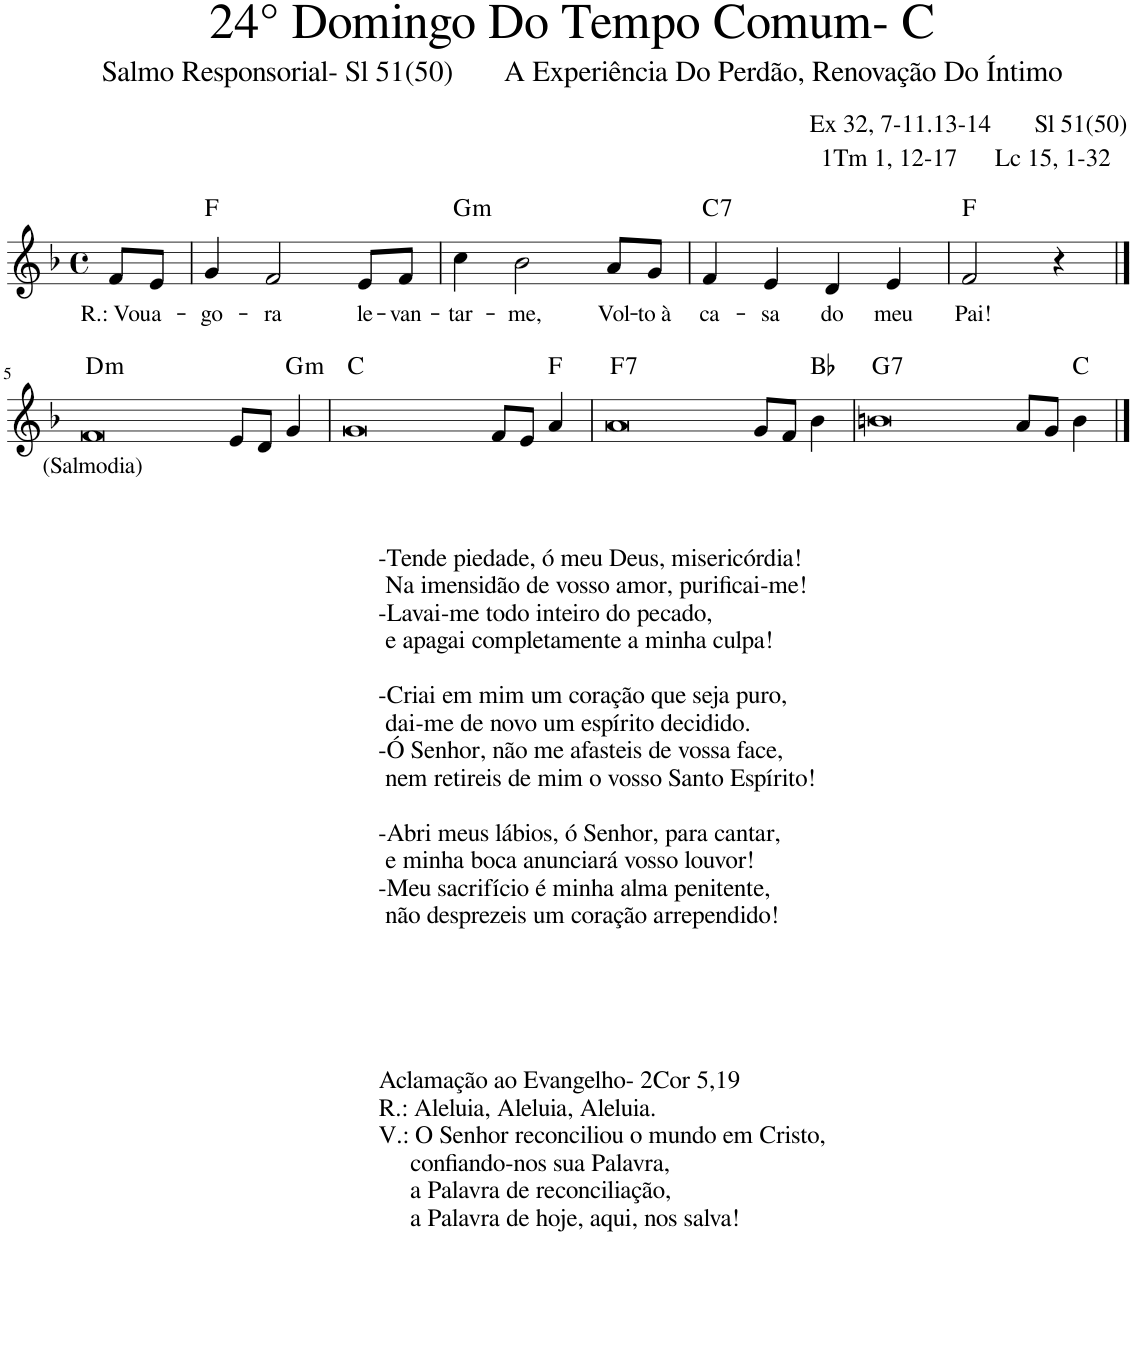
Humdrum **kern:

**kern	**text	**harte
*part1	*part1	*part1
*staff1	*staff1	*
*I"Voz	*	*
*I'Vo.	*	*
*clefG2	*	*
*k[b-]	*	*
*M4/4	*	*
*met(c)	*	*
=	=	=
!	!LO:LY:b	!
8f/L	R.: Vou	.
!	!LO:LY:b	!
8e/J	a-	.
=1	=1	=1
!	!LO:LY:b	!
4g/	-go-	F:maj
!	!LO:LY:b	!
2f/	-ra	.
!	!LO:LY:b	!
8e/L	le-	.
!	!LO:LY:b	!
8f/J	-van-	.
=2	=2	=2
!	!LO:LY:b	!LO:H:kt=m
4cc\	-tar-	G:min
!	!LO:LY:b	!
2b-\	-me,	.
!	!LO:LY:b	!
8a/L	Vol-	.
!	!LO:LY:b	!
8g/J	-to à	.
=3	=3	=3
!	!LO:LY:b	!LO:H:kt=7
4f/	ca-	C:7
!	!LO:LY:b	!
4e/	-sa	.
!	!LO:LY:b	!
4d/	do	.
!	!LO:LY:b	!
4e/	meu	.
=4	=4	=4
!	!LO:LY:b	!
2f/	Pai!	F:maj
4r	.	.
!!LO:LB:g=z
==5	==5	==5
!LO:TX:b:t=-Tende piedade, ó meu Deus, misericórdia!	!	!
!LO:TX:b:t=Na imensidão de vosso amor, purificai-me!	!	!
!LO:TX:b:t=-Lavai-me todo inteiro do pecado,	!	!
!LO:TX:b:t=e apagai completamente a minha culpa!	!	!
!LO:TX:b:t=-Criai em mim um coração que seja puro,	!	!
!LO:TX:b:t=dai-me de novo um espírito decidido.	!	!
!LO:TX:b:t=-Ó Senhor, não me afasteis de vossa face,	!	!
!LO:TX:b:t=nem retireis de mim o vosso Santo Espírito!	!	!
!LO:TX:b:t=-Abri meus lábios, ó Senhor, para cantar,	!	!
!LO:TX:b:t=e minha boca anunciará vosso louvor!	!	!
!LO:TX:b:t=-Meu sacrifício é minha alma penitente,	!	!
!LO:TX:b:t=não desprezeis um coração arrependido!	!	!
!LO:TX:b:t=Aclamação ao Evangelho- 2Cor 5,19	!	!
!LO:TX:b:t=R.&colon; Aleluia, Aleluia, Aleluia.	!	!
!LO:TX:b:t=V.&colon; O Senhor reconciliou o mundo em Cristo,	!	!
!LO:TX:b:t=confiando-nos sua Palavra,	!	!
!LO:TX:b:t=a Palavra de reconciliação,	!	!
!LO:TX:b:t=a Palavra de hoje, aqui, nos salva!	!	!
!	!LO:LY:b	!LO:H:kt=m
[1f	(Salmodia)	D:min
1ryy	.	.
8e/L	.	.
8d/J	.	.
!	!	!LO:H:kt=m
4g/	.	G:min
=6	=6	=6
[1g	.	C:maj
1f]	.	.
8f/L	.	.
8e/J	.	.
4a/	.	F:maj
=7	=7	=7
!	!	!LO:H:kt=7
[1a	.	F:7
1g]	.	.
8g/L	.	.
8f/J	.	.
4b-\	.	Bb:maj
=8	=8	=8
!	!	!LO:H:kt=7
[1bn	.	G:7
1a]	.	.
8a/L	.	.
8g/J	.	.
4b\	.	C:maj
==9	==9	==9
1b]	.	.
=	=	=
*-	*-	*-
